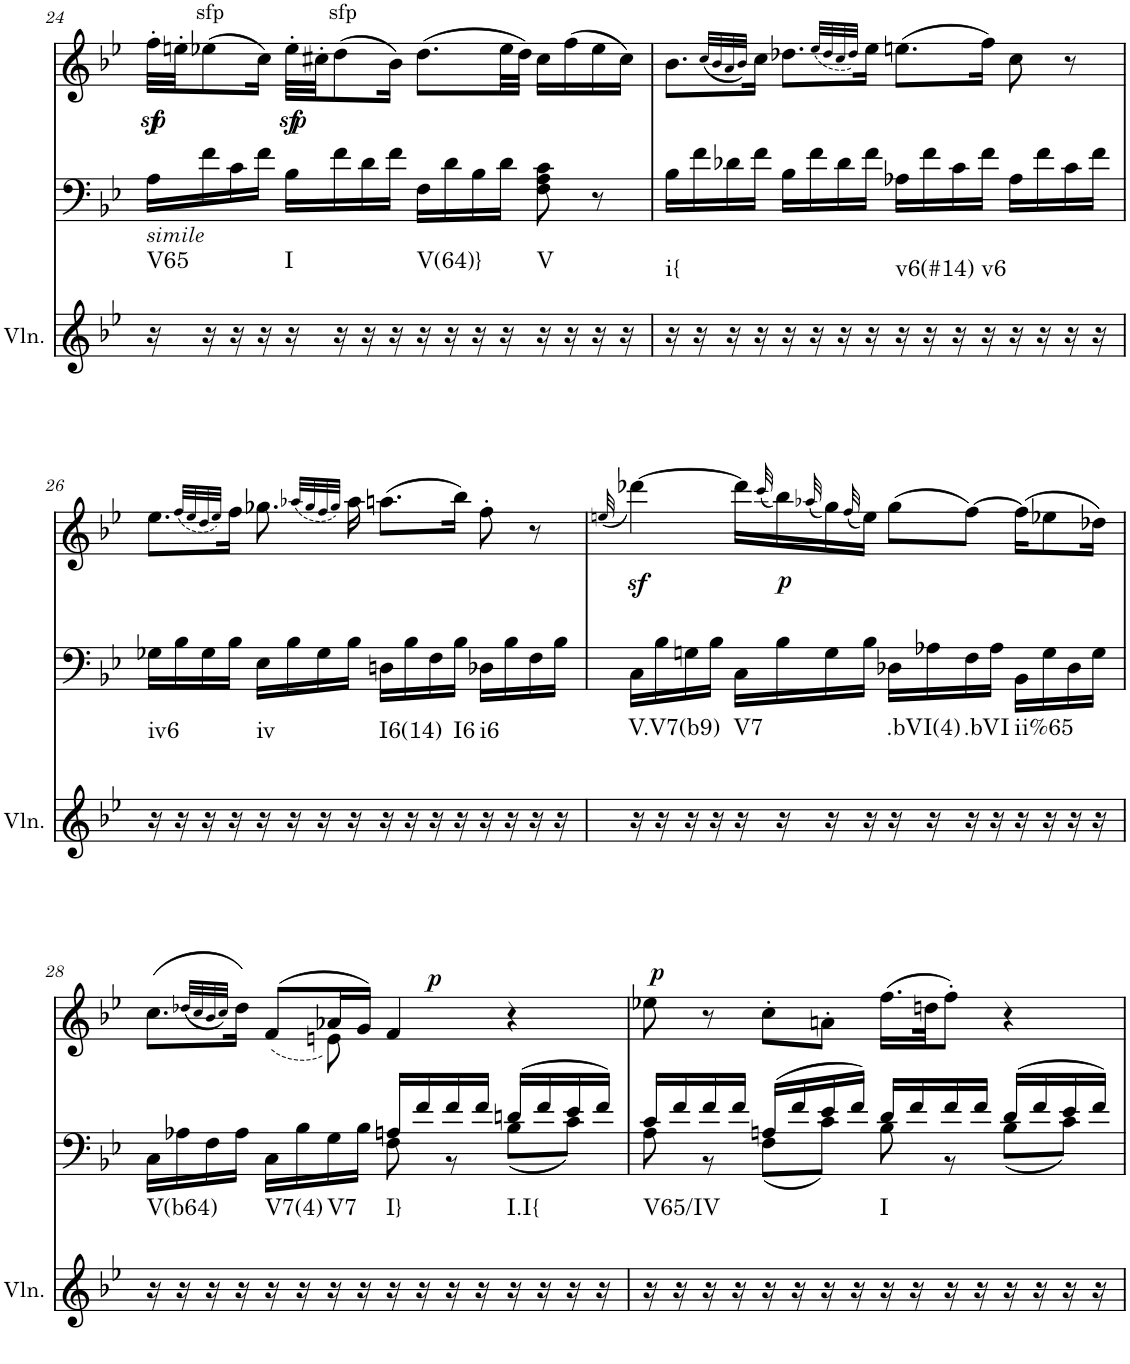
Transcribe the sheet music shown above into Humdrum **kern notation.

**kern	**harte	**kern	**kern	**text	**dynam
*part3	*part3	*part2	*part1	*part1	*part1
*staff3	*	*staff2	*staff1	*staff1	*staff1
*I"Violin	*	*I"Piano	*I"Piano	*	*
*I'Vln.	*	*I'Pno	*I'Pno	*	*
!!LO:PB:g=z
*clefG2	*	*clefF4	*clefG2	*	*
*k[b-e-]	*	*k[b-e-]	*k[b-e-]	*	*
*B-:	*	*B-:	*B-:	*	*
*M4/4	*	*M4/4	*M4/4	*	*
=24	=24	=24	=24	=24	=24
!	!LO:H:kt=V65	!LO:TX:b:i:t=simile	!	!	!
16r	N	16A\LL	32ffz<'\LLL	.	.
!	!	!	!	!	!LO:DY:b
.	.	.	32een'\JJ	.	p
!	!	!	!	!LO:LY:a	!
16r	.	16f\	(8ee-X\	sfp	.
16r	.	16c\	.	.	.
16r	.	16f\JJ	16cc\Jk)	.	.
!	!LO:H:kt=I	!	!	!	!
16r	N	16B-\LL	32ee-z<'\LLL	.	.
!	!	!	!	!	!LO:DY:b
.	.	.	32cc#X'\JJ	.	p
!	!	!	!	!LO:LY:a	!
16r	.	16f\	(8dd\	sfp	.
16r	.	16d\	.	.	.
16r	.	16f\JJ	16b-\Jk)	.	.
!	!LO:H:kt=V(64)}	!	!	!	!
16r	N	16F\LL	(8.dd\L	.	.
16r	.	16d\	.	.	.
16r	.	16B-\	.	.	.
16r	.	16d\JJ	32ee-\LL	.	.
.	.	.	32dd\JJJ)	.	.
!	!LO:H:kt=V	!	!	!	!
16r	N	8F\ 8A\ 8c\	16cc#\LL	.	.
16r	.	.	(16ff\	.	.
16r	.	8r	16ee-\	.	.
16r	.	.	16cc#\JJ)	.	.
=25	=25	=25	=25	=25	=25
!	!LO:H:kt=i{	!	!	!	!
16r	N	16B-\LL	8.b-\L	.	.
16r	.	16f\	.	.	.
16r	.	16d-X\	.	.	.
.	.	.	(32qcc/LLL	.	.
.	.	.	32qb-/	.	.
.	.	.	32qa/	.	.
.	.	.	32qb-/JJJ)	.	.
16r	.	16f\JJ	16cc\Jk	.	.
16r	.	16B-\LL	8.dd-X\L	.	.
16r	.	16f\	.	.	.
16r	.	16d-\	.	.	.
.	.	.	(32qee-/LLL	.	.
.	.	.	32qdd-/	.	.
.	.	.	32qcc/	.	.
.	.	.	32qdd-/JJJ)	.	.
16r	.	16f\JJ	16ee-\Jk	.	.
!	!LO:H:kt=v6(#14)	!	!	!	!
16r	N	16A-X\LL	(8.een\L	.	.
16r	.	16f\	.	.	.
16r	.	16c\	.	.	.
!	!LO:H:kt=v6	!	!	!	!
16r	N	16f\JJ	16ff\Jk)	.	.
16r	.	16A-\LL	8cc\	.	.
16r	.	16f\	.	.	.
16r	.	16c\	8r	.	.
16r	.	16f\JJ	.	.	.
!!LO:LB:g=z
=26	=26	=26	=26	=26	=26
!	!LO:H:kt=iv6	!	!	!	!
16r	N	16G-X\LL	8.ee-\L	.	.
16r	.	16B-\	.	.	.
16r	.	16G-\	.	.	.
.	.	.	(32qff/LLL	.	.
.	.	.	32qee-/	.	.
.	.	.	32qdd/	.	.
.	.	.	32qee-/JJJ)	.	.
16r	.	16B-\JJ	16ff\Jk	.	.
!	!LO:H:kt=iv	!	!	!	!
16r	N	16E-\LL	8.gg-X\	.	.
16r	.	16B-\	.	.	.
16r	.	16G-\	.	.	.
.	.	.	(32qaa-X/LLL	.	.
.	.	.	32qgg-/	.	.
.	.	.	32qff/	.	.
.	.	.	32qgg-/JJJ)	.	.
16r	.	16B-\JJ	16aa-\	.	.
!	!LO:H:kt=I6(14)	!	!	!	!
16r	N	16Dn\LL	(8.aan\L	.	.
16r	.	16B-\	.	.	.
16r	.	16F\	.	.	.
!	!LO:H:kt=I6	!	!	!	!
16r	N	16B-\JJ	16bb-\Jk)	.	.
!	!LO:H:kt=i6	!	!	!	!
16r	N	16D-X\LL	8ff'\	.	.
16r	.	16B-\	.	.	.
16r	.	16F\	8r	.	.
16r	.	16B-\JJ	.	.	.
=27	=27	=27	=27	=27	=27
.	.	.	(32qeen/	.	.
!	!LO:H:kt=V.V7(b9)	!	!	!	!
16r	N	16C\LL	[4ddd-Xz<\)	.	.
16r	.	16B-\	.	.	.
16r	.	16Gn\	.	.	.
16r	.	16B-\JJ	.	.	.
!	!LO:H:kt=V7	!	!	!	!
16r	N	16C\LL	16ddd-\LL]	.	.
.	.	.	(32qccc/	.	.
!	!	!	!	!	!LO:DY:b
16r	.	16B-\	16bb-\)	.	p
.	.	.	(32qaa-X/	.	.
16r	.	16G\	16gg\)	.	.
.	.	.	(32qff/	.	.
16r	.	16B-\JJ	16ee\JJ)	.	.
!	!LO:H:kt=.bVI(4)	!	!	!	!
16r	N	16D-X\LL	(8gg\L	.	.
16r	.	16A-X\	.	.	.
!	!LO:H:kt=.bVI	!	!	!	!
16r	N	16F\	[8ff\J)	.	.
16r	.	16A-\JJ	.	.	.
!	!LO:H:kt=ii%65	!	!	!	!
16r	N	16BB-\LL	(16ff\KL]	.	.
16r	.	16G\	8ee-X\	.	.
16r	.	16D-\	.	.	.
16r	.	16G\JJ	16dd-X\Jk)	.	.
!!LO:LB:g=z
=28	=28	=28	=28	=28	=28
*	*	*^	*^	*	*
!	!LO:H:kt=V(b64)	!	!	!	!	!	!
16r	N	16C\LL	2ryy	(>8.cc\L	4.ryy	.	.
16r	.	16A-X\	.	.	.	.	.
16r	.	16F\	.	.	.	.	.
.	.	.	.	(32qdd-X/LLL	.	.	.
.	.	.	.	32qcc/	.	.	.
.	.	.	.	32qb-/	.	.	.
.	.	.	.	32qcc/JJJ)	.	.	.
16r	.	16A-\JJ	.	16dd-\Jk)	.	.	.
!	!LO:H:kt=V7(4)	!	!	!	!	!	!
16r	N	16C\LL	.	((<8f/L	.	.	.
16r	.	16B-\	.	.	.	.	.
!	!LO:H:kt=V7	!	!	!	!	!	!
16r	N	16G\	.	16a-X/L	8en\)	.	.
16r	.	16B-\JJ	.	16g/JJ)	.	.	.
!	!LO:H:kt=I}	!	!	!	!	!	!LO:DY:a
16r	N	16An/LL	8F\	4f/	2ryy	.	p
16r	.	16f/	.	.	.	.	.
16r	.	16f/	8r	.	.	.	.
16r	.	16f/JJ	.	.	.	.	.
!	!LO:H:kt=I.I{	!	!	!	!	!	!
16r	N	(16dn/LL	(8B-\L	4r	.	.	.
16r	.	16f/	.	.	.	.	.
16r	.	16e-/	8c\J)	.	.	.	.
16r	.	16f/JJ)	.	.	.	.	.
*	*	*	*	*v	*v	*	*
=29	=29	=29	=29	=29	=29	=29
!	!LO:H:kt=V65/IV	!	!	!	!	!LO:DY:a
16r	N	16c/LL	8A\	8ee-X\	.	p
16r	.	16f/	.	.	.	.
16r	.	16f/	8r	8r	.	.
16r	.	16f/JJ	.	.	.	.
16r	.	(16An/LL	(8F\L	8cc'\L	.	.
16r	.	16f/	.	.	.	.
16r	.	16e-/	8c\J)	8an'\J	.	.
16r	.	16f/JJ)	.	.	.	.
!	!LO:H:kt=I	!	!	!	!	!
16r	N	16d/LL	8B-\	(16.ff\LL	.	.
16r	.	16f/	.	.	.	.
.	.	.	.	32ddn\JK	.	.
16r	.	16f/	8r	8ff'\J)	.	.
16r	.	16f/JJ	.	.	.	.
16r	.	(16d/LL	(8B-\L	4r	.	.
16r	.	16f/	.	.	.	.
16r	.	16e-/	8c\J)	.	.	.
16r	.	16f/JJ)	.	.	.	.
*	*	*v	*v	*	*	*
=	=	=	=	=	=
*-	*-	*-	*-	*-	*-
